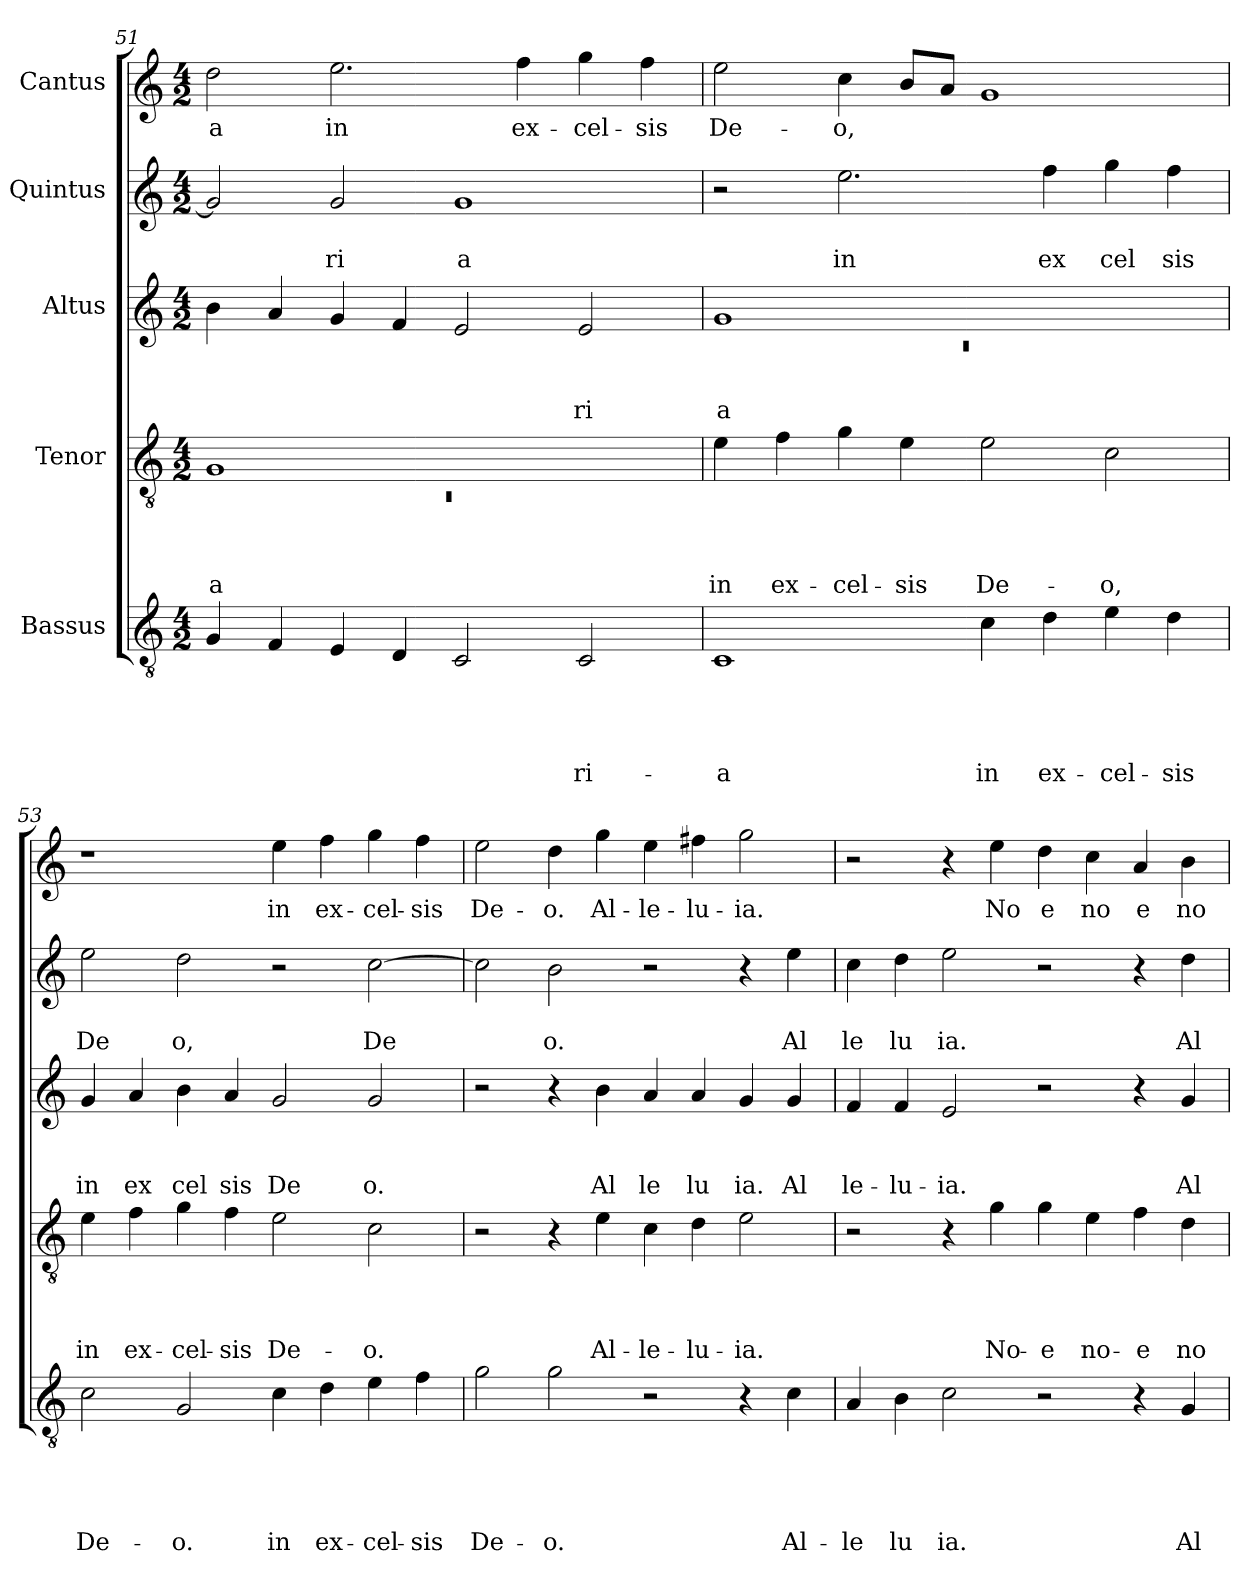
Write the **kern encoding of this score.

**kern	**text	**text	**text	**text	**text	**kern	**text	**text	**text	**text	**kern	**text	**text	**text	**kern	**text	**text	**kern	**text
*part5	*part5	*part5	*part5	*part5	*part5	*part4	*part4	*part4	*part4	*part4	*part3	*part3	*part3	*part3	*part2	*part2	*part2	*part1	*part1
*staff5	*staff5	*staff5	*staff5	*staff5	*staff5	*staff4	*staff4	*staff4	*staff4	*staff4	*staff3	*staff3	*staff3	*staff3	*staff2	*staff2	*staff2	*staff1	*staff1
*I"Bassus	*	*	*	*	*	*I"Tenor	*	*	*	*	*I"Altus	*	*	*	*I"Quintus	*	*	*I"Cantus	*
*clefGv2	*	*	*	*	*	*clefGv2	*	*	*	*	*clefG2	*	*	*	*clefG2	*	*	*clefG2	*
*k[]	*	*	*	*	*	*k[]	*	*	*	*	*k[]	*	*	*	*k[]	*	*	*k[]	*
*C:	*	*	*	*	*	*C:	*	*	*	*	*C:	*	*	*	*C:	*	*	*C:	*
*M4/2	*	*	*	*	*	*M4/2	*	*	*	*	*M4/2	*	*	*	*M4/2	*	*	*M4/2	*
=51	=51	=51	=51	=51	=51	=51	=51	=51	=51	=51	=51	=51	=51	=51	=51	=51	=51	=51	=51
*	*	*	*	*	*	*^	*	*	*	*	*	*	*	*	*	*	*	*	*
!	!	!	!	!	!	!	!LO:N:vis=1	!	!	!	!LO:LY:b	!	!	!	!	!	!	!	!	!LO:LY:b
4G/	.	.	.	.	.	1G	0rC	.	.	.	-a	4b\	.	.	.	2g/]	.	.	2dd\	-a
4F/	.	.	.	.	.	.	.	.	.	.	.	4a/	.	.	.	.	.	.	.	.
!	!	!	!	!	!	!	!	!	!	!	!	!	!	!	!	!	!	!LO:LY:b	!	!LO:LY:b
4E/	.	.	.	.	.	.	.	.	.	.	.	4g/	.	.	.	2g/	.	ri	2.ee\	in
4D/	.	.	.	.	.	.	.	.	.	.	.	4f/	.	.	.	.	.	.	.	.
!	!	!	!	!	!	!	!	!	!	!	!	!	!	!	!	!	!	!LO:LY:b	!	!
2C/	.	.	.	.	.	1ryy	.	.	.	.	.	2e/	.	.	.	1g	.	a	.	.
!	!	!	!	!	!	!	!	!	!	!	!	!	!	!	!	!	!	!	!	!LO:LY:b
.	.	.	.	.	.	.	.	.	.	.	.	.	.	.	.	.	.	.	4ff\	ex-
!	!	!	!	!	!LO:LY:b	!	!	!	!	!	!	!	!	!	!LO:LY:b	!	!	!	!	!LO:LY:b
2C/	.	.	.	.	-ri-	.	.	.	.	.	.	2e/	.	.	ri	.	.	.	4gg\	-cel-
!	!	!	!	!	!	!	!	!	!	!	!	!	!	!	!	!	!	!	!	!LO:LY:b
.	.	.	.	.	.	.	.	.	.	.	.	.	.	.	.	.	.	.	4ff\	-sis
*	*	*	*	*	*	*v	*v	*	*	*	*	*	*	*	*	*	*	*	*	*
=52	=52	=52	=52	=52	=52	=52	=52	=52	=52	=52	=52	=52	=52	=52	=52	=52	=52	=52	=52
*	*	*	*	*	*	*	*	*	*	*	*^	*	*	*	*	*	*	*	*
!	!	!	!	!	!LO:LY:b	!	!	!	!	!LO:LY:b	!	!LO:N:vis=1	!	!	!LO:LY:b	!	!	!	!	!LO:LY:b
1C	.	.	.	.	-a	4e\	.	.	.	in	1g	0rc	.	.	a	2r	.	.	2ee\	De-
!	!	!	!	!	!	!	!	!	!	!LO:LY:b	!	!	!	!	!	!	!	!	!	!
.	.	.	.	.	.	4f\	.	.	.	ex-	.	.	.	.	.	.	.	.	.	.
!	!	!	!	!	!	!	!	!	!	!LO:LY:b	!	!	!	!	!	!	!	!LO:LY:b	!	!LO:LY:b
.	.	.	.	.	.	4g\	.	.	.	-cel-	.	.	.	.	.	2.ee\	.	in	4cc\	-o,
!	!	!	!	!	!	!	!	!	!	!LO:LY:b	!	!	!	!	!	!	!	!	!	!
.	.	.	.	.	.	4e\	.	.	.	-sis	.	.	.	.	.	.	.	.	8b/L	.
.	.	.	.	.	.	.	.	.	.	.	.	.	.	.	.	.	.	.	8a/J	.
!	!	!	!	!	!LO:LY:b	!	!	!	!	!LO:LY:b	!	!	!	!	!	!	!	!	!	!
4c\	.	.	.	.	in	2e\	.	.	.	De-	1ryy	.	.	.	.	.	.	.	1g	.
!	!	!	!	!	!LO:LY:b	!	!	!	!	!	!	!	!	!	!	!	!	!LO:LY:b	!	!
4d\	.	.	.	.	ex-	.	.	.	.	.	.	.	.	.	.	4ff\	.	ex	.	.
!	!	!	!	!	!LO:LY:b	!	!	!	!	!LO:LY:b	!	!	!	!	!	!	!	!LO:LY:b	!	!
4e\	.	.	.	.	-cel-	2c\	.	.	.	-o,	.	.	.	.	.	4gg\	.	cel	.	.
!	!	!	!	!	!LO:LY:b	!	!	!	!	!	!	!	!	!	!	!	!	!LO:LY:b	!	!
4d\	.	.	.	.	-sis	.	.	.	.	.	.	.	.	.	.	4ff\	.	sis	.	.
*	*	*	*	*	*	*	*	*	*	*	*v	*v	*	*	*	*	*	*	*	*
=53	=53	=53	=53	=53	=53	=53	=53	=53	=53	=53	=53	=53	=53	=53	=53	=53	=53	=53	=53
!	!	!	!	!	!LO:LY:b	!	!	!	!	!LO:LY:b	!	!	!	!LO:LY:b	!	!	!LO:LY:b	!	!
2c\	.	.	.	.	De-	4e\	.	.	.	in	4g/	.	.	in	2ee\	.	De	1r	.
!	!	!	!	!	!	!	!	!	!	!LO:LY:b	!	!	!	!LO:LY:b	!	!	!	!	!
.	.	.	.	.	.	4f\	.	.	.	ex-	4a/	.	.	ex	.	.	.	.	.
!	!	!	!	!	!LO:LY:b	!	!	!	!	!LO:LY:b	!	!	!	!LO:LY:b	!	!	!LO:LY:b	!	!
2G/	.	.	.	.	-o.	4g\	.	.	.	-cel-	4b\	.	.	cel	2dd\	.	o,	.	.
!	!	!	!	!	!	!	!	!	!	!LO:LY:b	!	!	!	!LO:LY:b	!	!	!	!	!
.	.	.	.	.	.	4f\	.	.	.	-sis	4a/	.	.	sis	.	.	.	.	.
!	!	!	!	!	!LO:LY:b	!	!	!	!	!LO:LY:b	!	!	!	!LO:LY:b	!	!	!	!	!LO:LY:b
4c\	.	.	.	.	in	2e\	.	.	.	De-	2g/	.	.	De	2r	.	.	4ee\	in
!	!	!	!	!	!LO:LY:b	!	!	!	!	!	!	!	!	!	!	!	!	!	!LO:LY:b
4d\	.	.	.	.	ex-	.	.	.	.	.	.	.	.	.	.	.	.	4ff\	ex-
!	!	!	!	!	!LO:LY:b	!	!	!	!	!LO:LY:b	!	!	!	!LO:LY:b	!	!	!LO:LY:b	!	!LO:LY:b
4e\	.	.	.	.	-cel-	2c\	.	.	.	-o.	2g/	.	.	o.	[>2cc\	.	De	4gg\	-cel-
!	!	!	!	!	!LO:LY:b	!	!	!	!	!	!	!	!	!	!	!	!	!	!LO:LY:b
4f\	.	.	.	.	-sis	.	.	.	.	.	.	.	.	.	.	.	.	4ff\	-sis
=54	=54	=54	=54	=54	=54	=54	=54	=54	=54	=54	=54	=54	=54	=54	=54	=54	=54	=54	=54
!	!	!	!	!	!LO:LY:b	!	!	!	!	!	!	!	!	!	!	!	!	!	!LO:LY:b
2g\	.	.	.	.	De-	2r	.	.	.	.	2r	.	.	.	2cc\]	.	.	2ee\	De-
!	!	!	!	!	!LO:LY:b	!	!	!	!	!	!	!	!	!	!	!	!LO:LY:b	!	!LO:LY:b
2g\	.	.	.	.	-o.	4r	.	.	.	.	4r	.	.	.	2b\	.	o.	4dd\	-o.
!	!	!	!	!	!	!	!	!	!	!LO:LY:b	!	!	!	!LO:LY:b	!	!	!	!	!LO:LY:b
.	.	.	.	.	.	4e\	.	.	.	Al-	4b\	.	.	Al	.	.	.	4gg\	Al-
!	!	!	!	!	!	!	!	!	!	!LO:LY:b	!	!	!	!LO:LY:b	!	!	!	!	!LO:LY:b
2r	.	.	.	.	.	4c\	.	.	.	-le-	4a/	.	.	le	2r	.	.	4ee\	-le-
!	!	!	!	!	!	!	!	!	!	!LO:LY:b	!	!	!	!LO:LY:b	!	!	!	!	!LO:LY:b
.	.	.	.	.	.	4d\	.	.	.	-lu-	4a/	.	.	lu	.	.	.	4ff#X\	-lu-
!	!	!	!	!	!	!	!	!	!	!LO:LY:b	!	!	!	!LO:LY:b	!	!	!	!	!LO:LY:b
4r	.	.	.	.	.	2e\	.	.	.	-ia.	4g/	.	.	ia.	4r	.	.	2gg\	-ia.
!	!	!	!	!	!LO:LY:b	!	!	!	!	!	!	!	!	!LO:LY:b	!	!	!LO:LY:b	!	!
4c\	.	.	.	.	Al-	.	.	.	.	.	4g/	.	.	Al	4ee\	.	Al	.	.
!!LO:LB:g=z
=55	=55	=55	=55	=55	=55	=55	=55	=55	=55	=55	=55	=55	=55	=55	=55	=55	=55	=55	=55
!	!	!	!	!	!LO:LY:b	!	!	!	!	!	!	!	!	!LO:LY:b	!	!	!LO:LY:b	!	!
4A/	.	.	.	.	-le	2r	.	.	.	.	4f/	.	.	le-	4cc\	.	le	2r	.
!	!	!	!	!	!LO:LY:b	!	!	!	!	!	!	!	!	!LO:LY:b	!	!	!LO:LY:b	!	!
4B\	.	.	.	.	lu	.	.	.	.	.	4f/	.	.	-lu-	4dd\	.	lu	.	.
!	!	!	!	!	!LO:LY:b	!	!	!	!	!	!	!	!	!LO:LY:b	!	!	!LO:LY:b	!	!
2c\	.	.	.	.	ia.	4r	.	.	.	.	2e/	.	.	-ia.	2ee\	.	ia.	4r	.
!	!	!	!	!	!	!	!	!	!	!LO:LY:b	!	!	!	!	!	!	!	!	!LO:LY:b
.	.	.	.	.	.	4g\	.	.	.	No-	.	.	.	.	.	.	.	4ee\	No
!	!	!	!	!	!	!	!	!	!	!LO:LY:b	!	!	!	!	!	!	!	!	!LO:LY:b
2r	.	.	.	.	.	4g\	.	.	.	-e	2r	.	.	.	2r	.	.	4dd\	e
!	!	!	!	!	!	!	!	!	!	!LO:LY:b	!	!	!	!	!	!	!	!	!LO:LY:b
.	.	.	.	.	.	4e\	.	.	.	no-	.	.	.	.	.	.	.	4cc\	no
!	!	!	!	!	!	!	!	!	!	!LO:LY:b	!	!	!	!	!	!	!	!	!LO:LY:b
4r	.	.	.	.	.	4f\	.	.	.	-e	4r	.	.	.	4r	.	.	4a/	e
!	!	!	!	!	!LO:LY:b	!	!	!	!	!LO:LY:b	!	!	!	!LO:LY:b	!	!	!LO:LY:b	!	!LO:LY:b
4G/	.	.	.	.	Al	4d\	.	.	.	no-	4g/	.	.	Al-	4dd\	.	Al	4b\	no
=	=	=	=	=	=	=	=	=	=	=	=	=	=	=	=	=	=	=	=
*-	*-	*-	*-	*-	*-	*-	*-	*-	*-	*-	*-	*-	*-	*-	*-	*-	*-	*-	*-
